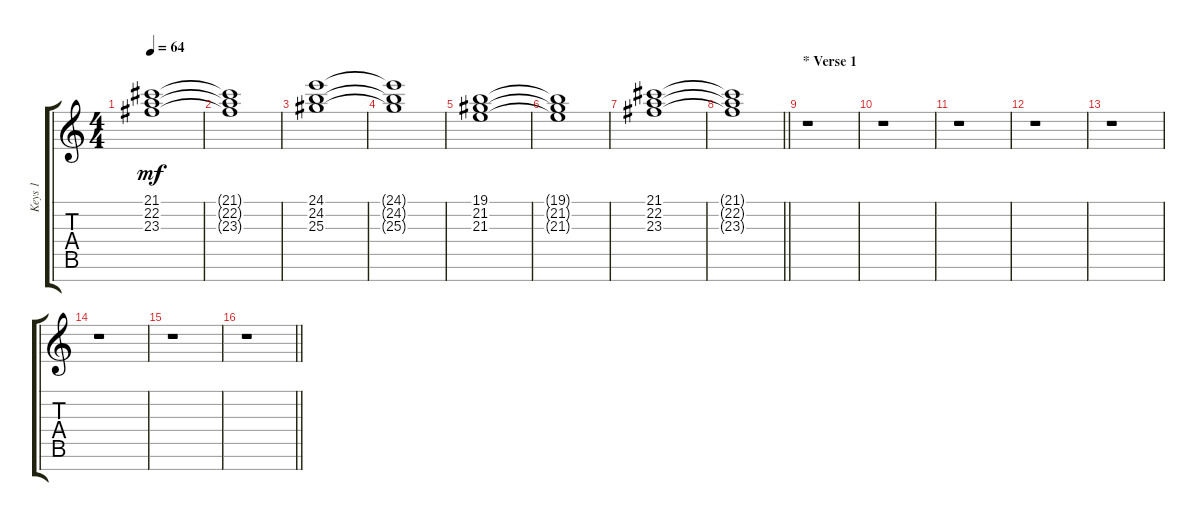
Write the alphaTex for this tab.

\track ("Keys 1" "Keys 1") {instrument drawbarorgan}
\staff {score tabs}
\tuning (E4 B3 G3 D3 A2 E2 B1) {hide}
\ts (4 4)
\tempo 64
\clef g2
\ks c
(21.1 22.2 23.3).1{dy mf} |
(21.1{t} 22.2{t} 23.3{t}).1 |
(24.1 24.2 25.3).1 |
(24.1{t} 24.2{t} 25.3{t}).1 |
(19.1 21.2 21.3).1 |
(19.1{t} 21.2{t} 21.3{t}).1 |
(21.1 22.2 23.3).1 |
\barLineRight lightlight
(21.1{t} 22.2{t} 23.3{t}).1 |
\section ("" "* Verse 1")
r.1 |
r.1 |
r.1 |
r.1 |
r.1 |
r.1 |
r.1 |
\barLineRight lightlight
r.1
